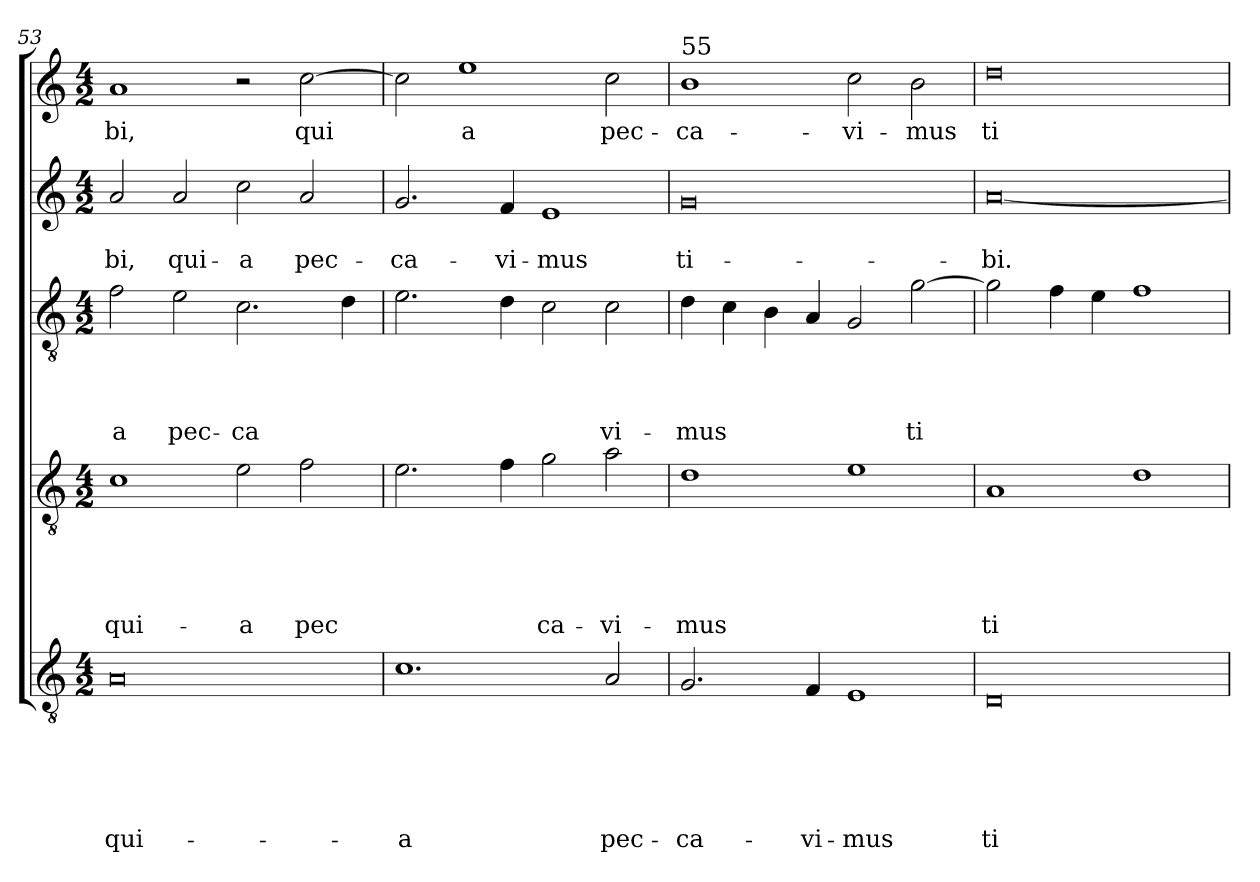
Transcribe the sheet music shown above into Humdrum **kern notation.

**kern	**text	**text	**text	**text	**text	**text	**kern	**text	**text	**text	**text	**text	**kern	**text	**text	**text	**text	**kern	**text	**text	**kern	**text
*part5	*part5	*part5	*part5	*part5	*part5	*part5	*part4	*part4	*part4	*part4	*part4	*part4	*part3	*part3	*part3	*part3	*part3	*part2	*part2	*part2	*part1	*part1
*staff5	*staff5	*staff5	*staff5	*staff5	*staff5	*staff5	*staff4	*staff4	*staff4	*staff4	*staff4	*staff4	*staff3	*staff3	*staff3	*staff3	*staff3	*staff2	*staff2	*staff2	*staff1	*staff1
*clefGv2	*	*	*	*	*	*	*clefGv2	*	*	*	*	*	*clefGv2	*	*	*	*	*clefG2	*	*	*clefG2	*
*k[]	*	*	*	*	*	*	*k[]	*	*	*	*	*	*k[]	*	*	*	*	*k[]	*	*	*k[]	*
*C:	*	*	*	*	*	*	*C:	*	*	*	*	*	*C:	*	*	*	*	*C:	*	*	*C:	*
*M4/2	*	*	*	*	*	*	*M4/2	*	*	*	*	*	*M4/2	*	*	*	*	*M4/2	*	*	*M4/2	*
=53	=53	=53	=53	=53	=53	=53	=53	=53	=53	=53	=53	=53	=53	=53	=53	=53	=53	=53	=53	=53	=53	=53
!	!	!	!	!	!	!LO:LY:b	!	!	!	!	!	!LO:LY:b	!	!	!	!	!LO:LY:b	!	!	!LO:LY:b	!	!LO:LY:b
0A	.	.	.	.	.	qui-	1c	.	.	.	.	qui-	2f\	.	.	.	-a	2a/	.	bi,	1a	-bi,
!	!	!	!	!	!	!	!	!	!	!	!	!	!	!	!	!	!LO:LY:b	!	!	!LO:LY:b	!	!
.	.	.	.	.	.	.	.	.	.	.	.	.	2e\	.	.	.	pec-	2a/	.	qui-	.	.
!	!	!	!	!	!	!	!	!	!	!	!	!LO:LY:b	!	!	!	!	!LO:LY:b	!	!	!LO:LY:b	!	!
.	.	.	.	.	.	.	2e\	.	.	.	.	-a	2.c\	.	.	.	-ca	2cc\	.	-a	2r	.
!	!	!	!	!	!	!	!	!	!	!	!	!LO:LY:b	!	!	!	!	!	!	!	!LO:LY:b	!	!LO:LY:b
.	.	.	.	.	.	.	2f\	.	.	.	.	pec	.	.	.	.	.	2a/	.	pec-	[2cc\	qui
!	!	!	!	!	!	!	!	!	!	!	!	!	!	!	!	!	!LO:LY:b	!	!	!	!	!
.	.	.	.	.	.	.	.	.	.	.	.	.	4d\	.	.	.	­	.	.	.	.	.
=54	=54	=54	=54	=54	=54	=54	=54	=54	=54	=54	=54	=54	=54	=54	=54	=54	=54	=54	=54	=54	=54	=54
!	!	!	!	!	!	!LO:LY:b	!	!	!	!	!	!LO:LY:b	!	!	!	!	!LO:LY:b	!	!	!LO:LY:b	!	!LO:LY:b
1.c	.	.	.	.	.	-a	2.e\	.	.	.	.	­	2.e\	.	.	.	­	2.g/	.	-ca-	2cc\]	­
!	!	!	!	!	!	!	!	!	!	!	!	!	!	!	!	!	!	!	!	!	!	!LO:LY:b
.	.	.	.	.	.	.	.	.	.	.	.	.	.	.	.	.	.	.	.	.	1ee	a
!	!	!	!	!	!	!	!	!	!	!	!	!LO:LY:b	!	!	!	!	!LO:LY:b	!	!	!LO:LY:b	!	!
.	.	.	.	.	.	.	4f\	.	.	.	.	­	4d\	.	.	.	­	4f/	.	-vi-	.	.
!	!	!	!	!	!	!	!	!	!	!	!	!LO:LY:b	!	!	!	!	!	!	!	!LO:LY:b	!	!
.	.	.	.	.	.	.	2g\	.	.	.	.	ca-	2c\	.	.	.	.	1e	.	-mus	.	.
!	!	!	!	!	!	!LO:LY:b	!	!	!	!	!	!LO:LY:b	!	!	!	!	!LO:LY:b	!	!	!	!	!LO:LY:b
2A/	.	.	.	.	.	pec-	2a\	.	.	.	.	-vi-	2c\	.	.	.	vi-	.	.	.	2cc\	pec-
=55	=55	=55	=55	=55	=55	=55	=55	=55	=55	=55	=55	=55	=55	=55	=55	=55	=55	=55	=55	=55	=55	=55
!	!	!	!	!	!	!	!	!	!	!	!	!	!	!	!	!	!	!	!	!	!LO:TX:a:t=55	!
!	!	!	!	!	!	!LO:LY:b	!	!	!	!	!	!LO:LY:b	!	!	!	!	!LO:LY:b	!	!	!LO:LY:b	!	!LO:LY:b
2.G/	.	.	.	.	.	-ca-	1d	.	.	.	.	-mus	4d\	.	.	.	-mus	0g	.	ti-	1b	-ca-
.	.	.	.	.	.	.	.	.	.	.	.	.	4c\	.	.	.	.	.	.	.	.	.
.	.	.	.	.	.	.	.	.	.	.	.	.	4B\	.	.	.	.	.	.	.	.	.
!	!	!	!	!	!	!LO:LY:b	!	!	!	!	!	!	!	!	!	!	!	!	!	!	!	!
4F/	.	.	.	.	.	-vi-	.	.	.	.	.	.	4A/	.	.	.	.	.	.	.	.	.
!	!	!	!	!	!	!LO:LY:b	!	!	!	!	!	!	!	!	!	!	!	!	!	!	!	!LO:LY:b
1E	.	.	.	.	.	-mus	1e	.	.	.	.	.	2G/	.	.	.	.	.	.	.	2cc\	-vi-
!	!	!	!	!	!	!	!	!	!	!	!	!	!	!	!	!	!LO:LY:b	!	!	!	!	!LO:LY:b
.	.	.	.	.	.	.	.	.	.	.	.	.	[2g\	.	.	.	ti	.	.	.	2b\	-mus
=56	=56	=56	=56	=56	=56	=56	=56	=56	=56	=56	=56	=56	=56	=56	=56	=56	=56	=56	=56	=56	=56	=56
!	!	!	!	!	!	!LO:LY:b	!	!	!	!	!	!LO:LY:b	!	!	!	!	!	!	!	!LO:LY:b	!	!LO:LY:b
0D	.	.	.	.	.	ti-	1A	.	.	.	.	ti	2g\]	.	.	.	.	[0a	.	-bi.	0dd	ti-
!	!	!	!	!	!	!	!	!	!	!	!	!	!	!	!	!	!LO:LY:b	!	!	!	!	!
.	.	.	.	.	.	.	.	.	.	.	.	.	4f\	.	.	.	­	.	.	.	.	.
.	.	.	.	.	.	.	.	.	.	.	.	.	4e\	.	.	.	.	.	.	.	.	.
!	!	!	!	!	!	!	!	!	!	!	!	!LO:LY:b	!	!	!	!	!LO:LY:b	!	!	!	!	!
.	.	.	.	.	.	.	1d	.	.	.	.	­	1f	.	.	.	­	.	.	.	.	.
=	=	=	=	=	=	=	=	=	=	=	=	=	=	=	=	=	=	=	=	=	=	=
*-	*-	*-	*-	*-	*-	*-	*-	*-	*-	*-	*-	*-	*-	*-	*-	*-	*-	*-	*-	*-	*-	*-
